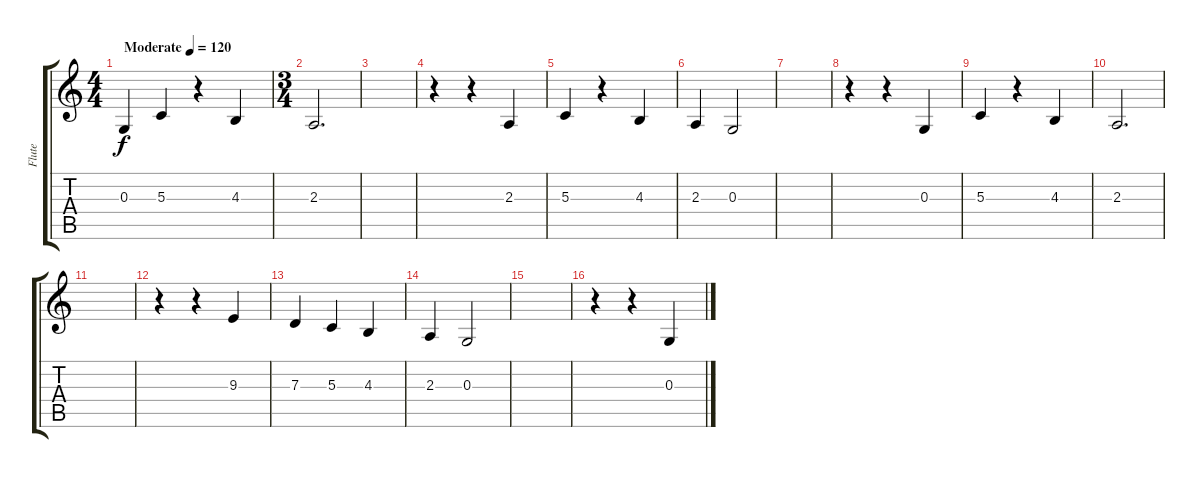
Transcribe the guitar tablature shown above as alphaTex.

\track ("Flute" "Flute") {instrument flute}
\staff {score tabs}
\tuning (E4 B3 G3 D3 A2 E2) {hide}
\ts (4 4)
\tempo (120 "Moderate")
\clef g2
\ks c
0.3.4{dy f instrument flute} 5.3.4 r.4 4.3.4 |
\ts (3 4)
2.3.2{d} |
|
r.4 r.4 2.3.4 |
5.3.4 r.4 4.3.4 |
2.3.4 0.3.2 |
|
r.4 r.4 0.3.4 |
5.3.4 r.4 4.3.4 |
2.3.2{d} |
|
r.4 r.4 9.3.4 |
7.3.4 5.3.4 4.3.4 |
2.3.4 0.3.2 |
|
r.4 r.4 0.3.4
